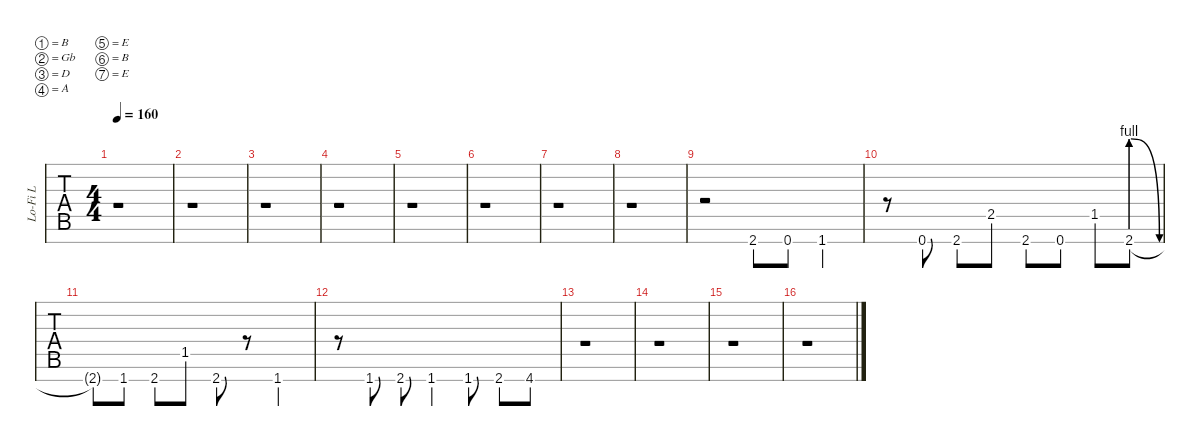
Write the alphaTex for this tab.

\defaultSystemsLayout 4
\hideDynamics
\bracketExtendMode groupsimilarinstruments
\multiBarRest
\otherSystemsTrackNameOrientation horizontal
\track ("Lo-Fi L" "Lo-Fi L") {instrument distortionguitar}
\staff {tabs}
\tuning (B3 Gb3 D3 A2 E2 B1 E1)
\ts (4 4)
\tempo 160
\clef g2
\ks c
r.1{dy mf} |
r.1 |
r.1 |
r.1 |
r.1 |
r.1 |
r.1 |
r.1 |
r.2 2.7{acc #}.8 0.7.8 1.7.4 |
r.8 0.7.8 2.7{acc #}.8 2.5{acc #}.8 2.7{acc #}.8 0.7.8 1.5.8 2.7{be (prebendrelease 0 4 59.4 0)}.8 |
2.7{t acc #}.8 1.7.8 2.7{acc #}.8 1.5.8 2.7{acc #}.8 r.8 1.7.4 |
r.8 1.7.8 2.7{acc #}.8 1.7.4 1.7.8 2.7{acc #}.8 4.7{acc #}.8 |
r.1 |
r.1 |
r.1 |
r.1
